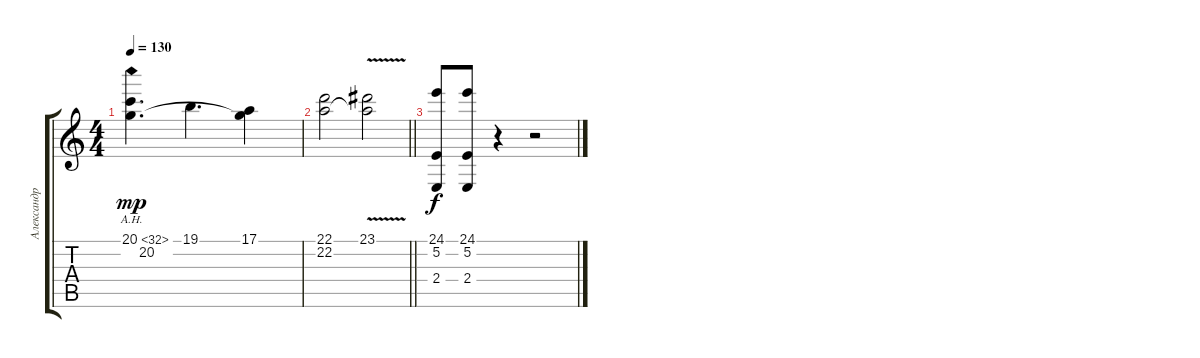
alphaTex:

\track ("Александр \"Wish\" Андрюхин" "Александр ") {instrument synthstrings1}
\staff {score tabs}
\tuning (E4 B3 G3 D3 A2 E2) {hide}
\ts (4 4)
\tempo 130
\clef g2
\ks c
(20.1{ah 12} 20.2).4{d dy mp} 19.1.4{d} (17.1 20.2{t}).4 |
\barLineRight lightlight
(22.1 22.2).2 (23.1{v} 22.2{t}).2 |
(24.1 5.2 2.4).8{dy f} (24.1 5.2 2.4).8 r.4 r.2
